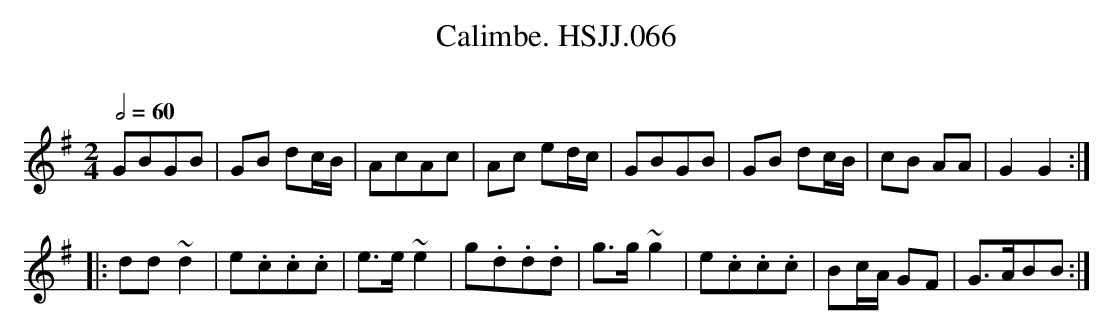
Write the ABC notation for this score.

X:1
T:Calimbe. HSJJ.066
M:2/4
L:1/8
Q:1/2=60
O:
K:G
GBGB|GB dc/B/|AcAc|Ac ed/c/|GBGB|GB dc/B/|cB AA|G2G2:|
|:dd~d2|e.c.c.c|e>e~e2|g.d.d.d|g>g~g2|e.c.c.c|Bc/A/ GF|G>ABB:|
